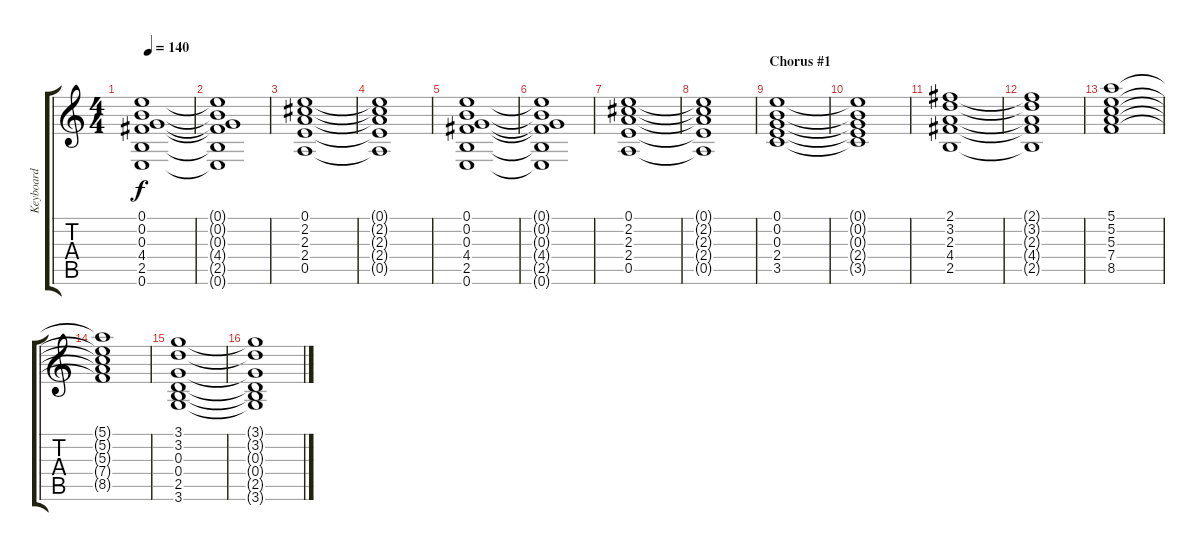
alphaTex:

\track ("Keyboard" "Keyboard") {instrument acousticguitarnylon}
\staff {score tabs}
\tuning (E4 B3 G3 D3 A2 E2) {hide}
\ts (4 4)
\tempo 140
\clef g2
\ks c
(0.1 0.2 0.3 4.4 2.5 0.6).1{dy f} |
(0.1{t} 0.2{t} 0.3{t} 4.4{t} 2.5{t} 0.6{t}).1 |
(0.1 2.2 2.3 2.4 0.5).1 |
(0.1{t} 2.2{t} 2.3{t} 2.4{t} 0.5{t}).1 |
(0.1 0.2 0.3 4.4 2.5 0.6).1 |
(0.1{t} 0.2{t} 0.3{t} 4.4{t} 2.5{t} 0.6{t}).1 |
(0.1 2.2 2.3 2.4 0.5).1 |
(0.1{t} 2.2{t} 2.3{t} 2.4{t} 0.5{t}).1 |
\section ("" "Chorus #1")
(0.1 0.2 0.3 2.4 3.5).1 |
(0.1{t} 0.2{t} 0.3{t} 2.4{t} 3.5{t}).1 |
(2.1 3.2 2.3 4.4 2.5).1 |
(2.1{t} 3.2{t} 2.3{t} 4.4{t} 2.5{t}).1 |
(5.1 5.2 5.3 7.4 8.5).1 |
(5.1{t} 5.2{t} 5.3{t} 7.4{t} 8.5{t}).1 |
(3.1 3.2 0.3 0.4 2.5 3.6).1 |
(3.1{t} 3.2{t} 0.3{t} 0.4{t} 2.5{t} 3.6{t}).1
